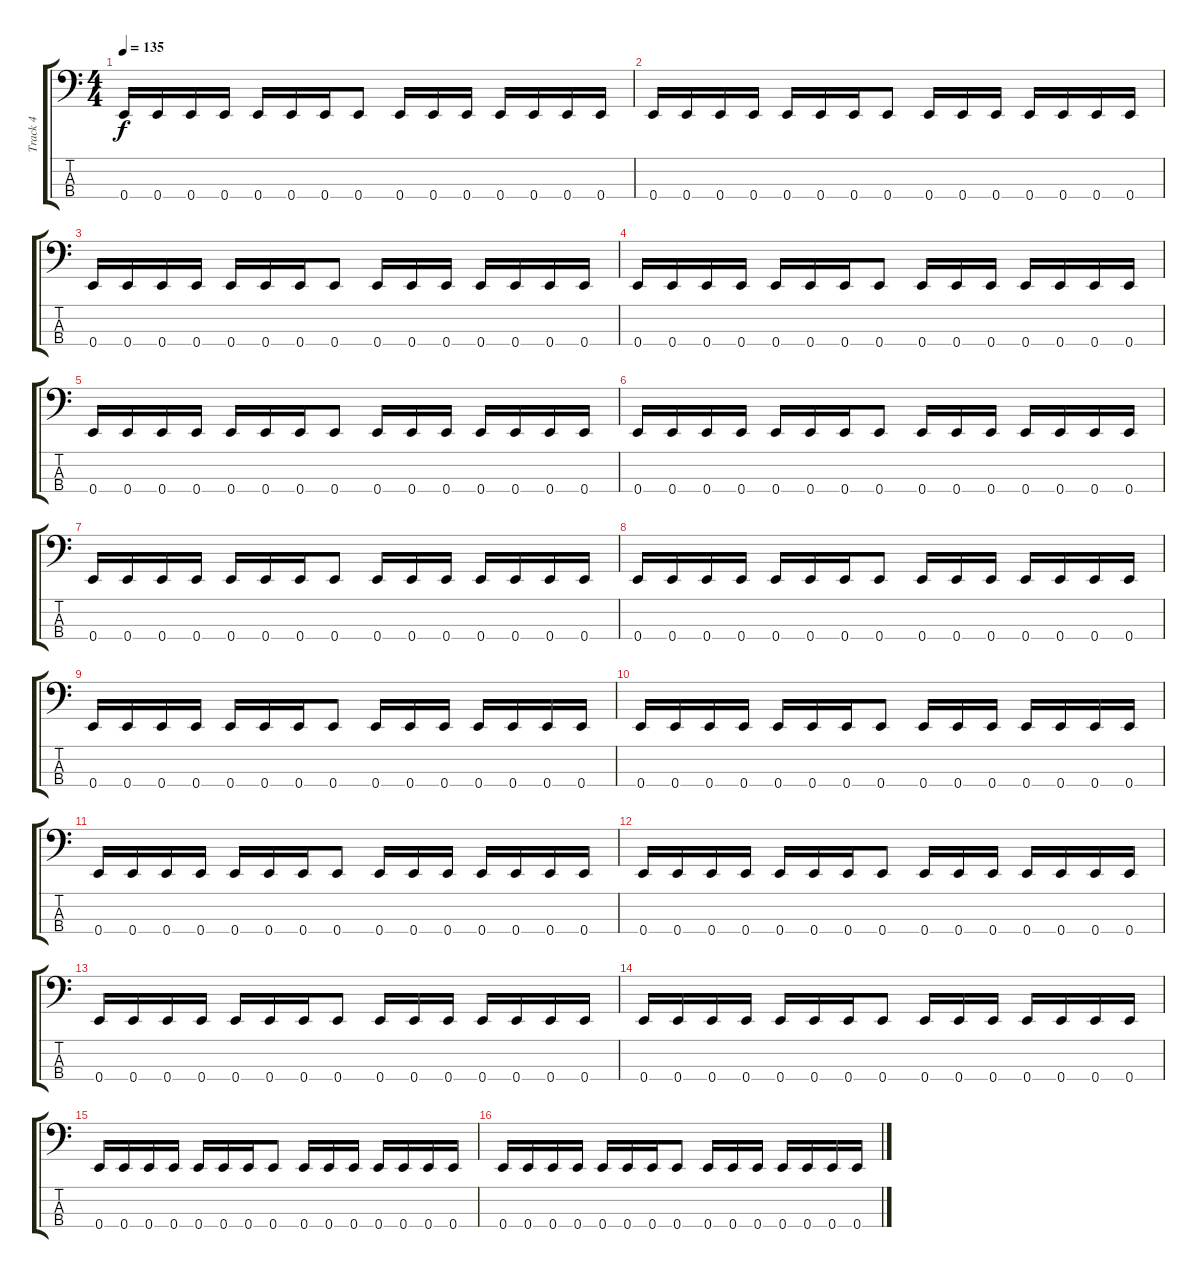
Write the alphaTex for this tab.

\track ("Track 4" "Track 4") {instrument electricbassfinger}
\staff {score tabs}
\tuning (G2 D2 A1 E1) {hide}
\ts (4 4)
\tempo 135
\clef f4
\ks c
0.4.16{dy f} 0.4.16 0.4.16 0.4.16 0.4.16 0.4.16 0.4.16 0.4.8 0.4.16 0.4.16 0.4.16 0.4.16 0.4.16 0.4.16 0.4.16 |
0.4.16 0.4.16 0.4.16 0.4.16 0.4.16 0.4.16 0.4.16 0.4.8 0.4.16 0.4.16 0.4.16 0.4.16 0.4.16 0.4.16 0.4.16 |
0.4.16 0.4.16 0.4.16 0.4.16 0.4.16 0.4.16 0.4.16 0.4.8 0.4.16 0.4.16 0.4.16 0.4.16 0.4.16 0.4.16 0.4.16 |
0.4.16 0.4.16 0.4.16 0.4.16 0.4.16 0.4.16 0.4.16 0.4.8 0.4.16 0.4.16 0.4.16 0.4.16 0.4.16 0.4.16 0.4.16 |
0.4.16 0.4.16 0.4.16 0.4.16 0.4.16 0.4.16 0.4.16 0.4.8 0.4.16 0.4.16 0.4.16 0.4.16 0.4.16 0.4.16 0.4.16 |
0.4.16 0.4.16 0.4.16 0.4.16 0.4.16 0.4.16 0.4.16 0.4.8 0.4.16 0.4.16 0.4.16 0.4.16 0.4.16 0.4.16 0.4.16 |
0.4.16 0.4.16 0.4.16 0.4.16 0.4.16 0.4.16 0.4.16 0.4.8 0.4.16 0.4.16 0.4.16 0.4.16 0.4.16 0.4.16 0.4.16 |
0.4.16 0.4.16 0.4.16 0.4.16 0.4.16 0.4.16 0.4.16 0.4.8 0.4.16 0.4.16 0.4.16 0.4.16 0.4.16 0.4.16 0.4.16 |
0.4.16 0.4.16 0.4.16 0.4.16 0.4.16 0.4.16 0.4.16 0.4.8 0.4.16 0.4.16 0.4.16 0.4.16 0.4.16 0.4.16 0.4.16 |
0.4.16 0.4.16 0.4.16 0.4.16 0.4.16 0.4.16 0.4.16 0.4.8 0.4.16 0.4.16 0.4.16 0.4.16 0.4.16 0.4.16 0.4.16 |
0.4.16 0.4.16 0.4.16 0.4.16 0.4.16 0.4.16 0.4.16 0.4.8 0.4.16 0.4.16 0.4.16 0.4.16 0.4.16 0.4.16 0.4.16 |
0.4.16 0.4.16 0.4.16 0.4.16 0.4.16 0.4.16 0.4.16 0.4.8 0.4.16 0.4.16 0.4.16 0.4.16 0.4.16 0.4.16 0.4.16 |
0.4.16 0.4.16 0.4.16 0.4.16 0.4.16 0.4.16 0.4.16 0.4.8 0.4.16 0.4.16 0.4.16 0.4.16 0.4.16 0.4.16 0.4.16 |
0.4.16 0.4.16 0.4.16 0.4.16 0.4.16 0.4.16 0.4.16 0.4.8 0.4.16 0.4.16 0.4.16 0.4.16 0.4.16 0.4.16 0.4.16 |
0.4.16 0.4.16 0.4.16 0.4.16 0.4.16 0.4.16 0.4.16 0.4.8 0.4.16 0.4.16 0.4.16 0.4.16 0.4.16 0.4.16 0.4.16 |
0.4.16 0.4.16 0.4.16 0.4.16 0.4.16 0.4.16 0.4.16 0.4.8 0.4.16 0.4.16 0.4.16 0.4.16 0.4.16 0.4.16 0.4.16
